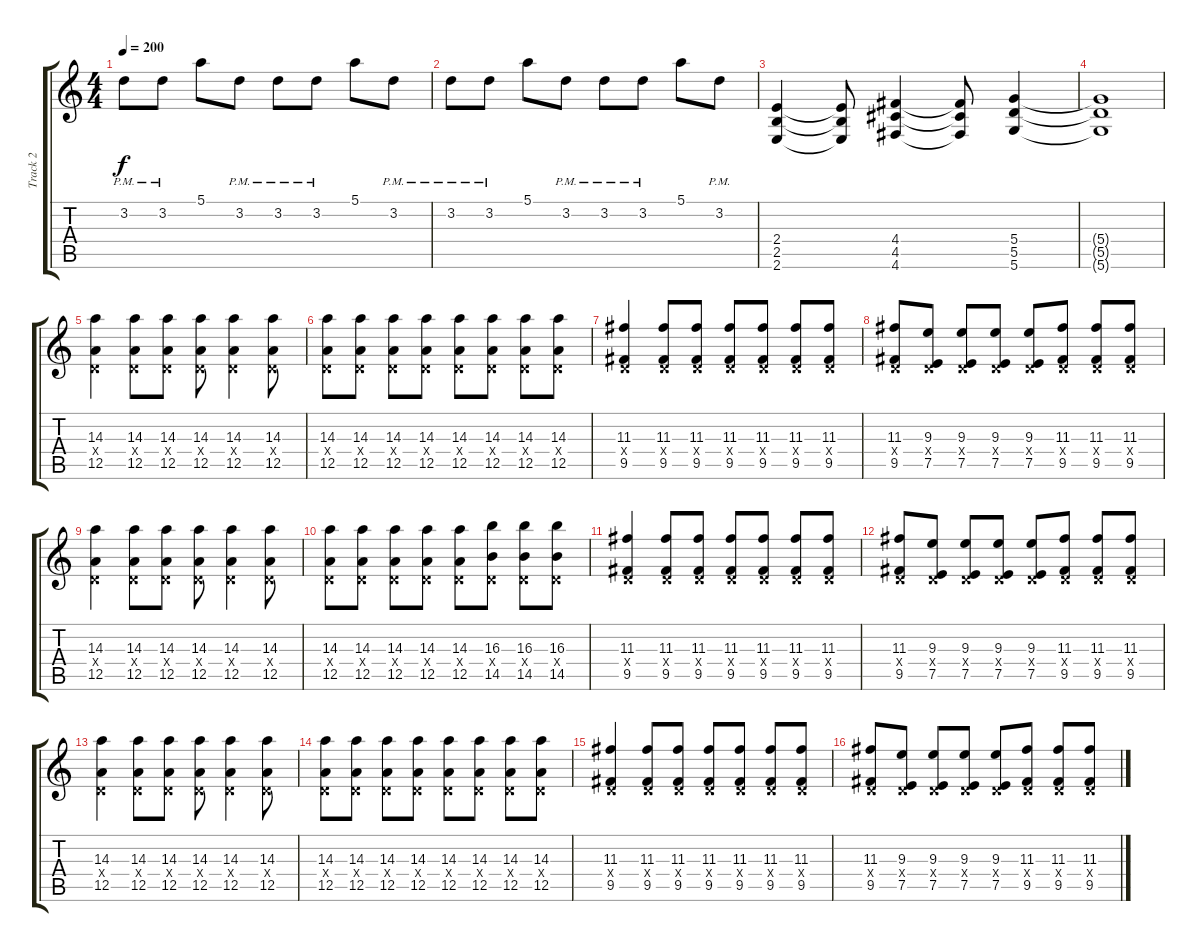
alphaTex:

\track ("Track 2" "Track 2") {instrument distortionguitar}
\staff {score tabs}
\tuning (E4 B3 G3 D3 A2 D2) {hide}
\ts (4 4)
\tempo 200
\clef g2
\ks c
3.2{pm}.8{dy f} 3.2{pm}.8 5.1.8 3.2{pm}.8 3.2{pm}.8 3.2{pm}.8 5.1.8 3.2{pm}.8 |
3.2{pm}.8 3.2{pm}.8 5.1.8 3.2{pm}.8 3.2{pm}.8 3.2{pm}.8 5.1.8 3.2{pm}.8 |
(2.4 2.5 2.6).4 (2.4{t} 2.5{t} 2.6{t}).8 (4.4 4.5 4.6).4 (4.4{t} 4.5{t} 4.6{t}).8 (5.4 5.5 5.6).4 |
(5.4{t} 5.5{t} 5.6{t}).1 |
(14.3 0.4{x} 12.5).4 (14.3 0.4{x} 12.5).8 (14.3 0.4{x} 12.5).8 (14.3 0.4{x} 12.5).8 (14.3 0.4{x} 12.5).4 (14.3 0.4{x} 12.5).8 |
(14.3 0.4{x} 12.5).8 (14.3 0.4{x} 12.5).8 (14.3 0.4{x} 12.5).8 (14.3 0.4{x} 12.5).8 (14.3 0.4{x} 12.5).8 (14.3 0.4{x} 12.5).8 (14.3 0.4{x} 12.5).8 (14.3 0.4{x} 12.5).8 |
(11.3 0.4{x} 9.5).4 (11.3 0.4{x} 9.5).8 (11.3 0.4{x} 9.5).8 (11.3 0.4{x} 9.5).8 (11.3 0.4{x} 9.5).8 (11.3 0.4{x} 9.5).8 (11.3 0.4{x} 9.5).8 |
(11.3 0.4{x} 9.5).8 (9.3 0.4{x} 7.5).8 (9.3 0.4{x} 7.5).8 (9.3 0.4{x} 7.5).8 (9.3 0.4{x} 7.5).8 (11.3 0.4{x} 9.5).8 (11.3 0.4{x} 9.5).8 (11.3 0.4{x} 9.5).8 |
(14.3 0.4{x} 12.5).4 (14.3 0.4{x} 12.5).8 (14.3 0.4{x} 12.5).8 (14.3 0.4{x} 12.5).8 (14.3 0.4{x} 12.5).4 (14.3 0.4{x} 12.5).8 |
(14.3 0.4{x} 12.5).8 (14.3 0.4{x} 12.5).8 (14.3 0.4{x} 12.5).8 (14.3 0.4{x} 12.5).8 (14.3 0.4{x} 12.5).8 (16.3 0.4{x} 14.5).8 (16.3 0.4{x} 14.5).8 (16.3 0.4{x} 14.5).8 |
(11.3 0.4{x} 9.5).4 (11.3 0.4{x} 9.5).8 (11.3 0.4{x} 9.5).8 (11.3 0.4{x} 9.5).8 (11.3 0.4{x} 9.5).8 (11.3 0.4{x} 9.5).8 (11.3 0.4{x} 9.5).8 |
(11.3 0.4{x} 9.5).8 (9.3 0.4{x} 7.5).8 (9.3 0.4{x} 7.5).8 (9.3 0.4{x} 7.5).8 (9.3 0.4{x} 7.5).8 (11.3 0.4{x} 9.5).8 (11.3 0.4{x} 9.5).8 (11.3 0.4{x} 9.5).8 |
(14.3 0.4{x} 12.5).4 (14.3 0.4{x} 12.5).8 (14.3 0.4{x} 12.5).8 (14.3 0.4{x} 12.5).8 (14.3 0.4{x} 12.5).4 (14.3 0.4{x} 12.5).8 |
(14.3 0.4{x} 12.5).8 (14.3 0.4{x} 12.5).8 (14.3 0.4{x} 12.5).8 (14.3 0.4{x} 12.5).8 (14.3 0.4{x} 12.5).8 (14.3 0.4{x} 12.5).8 (14.3 0.4{x} 12.5).8 (14.3 0.4{x} 12.5).8 |
(11.3 0.4{x} 9.5).4 (11.3 0.4{x} 9.5).8 (11.3 0.4{x} 9.5).8 (11.3 0.4{x} 9.5).8 (11.3 0.4{x} 9.5).8 (11.3 0.4{x} 9.5).8 (11.3 0.4{x} 9.5).8 |
(11.3 0.4{x} 9.5).8 (9.3 0.4{x} 7.5).8 (9.3 0.4{x} 7.5).8 (9.3 0.4{x} 7.5).8 (9.3 0.4{x} 7.5).8 (11.3 0.4{x} 9.5).8 (11.3 0.4{x} 9.5).8 (11.3 0.4{x} 9.5).8
